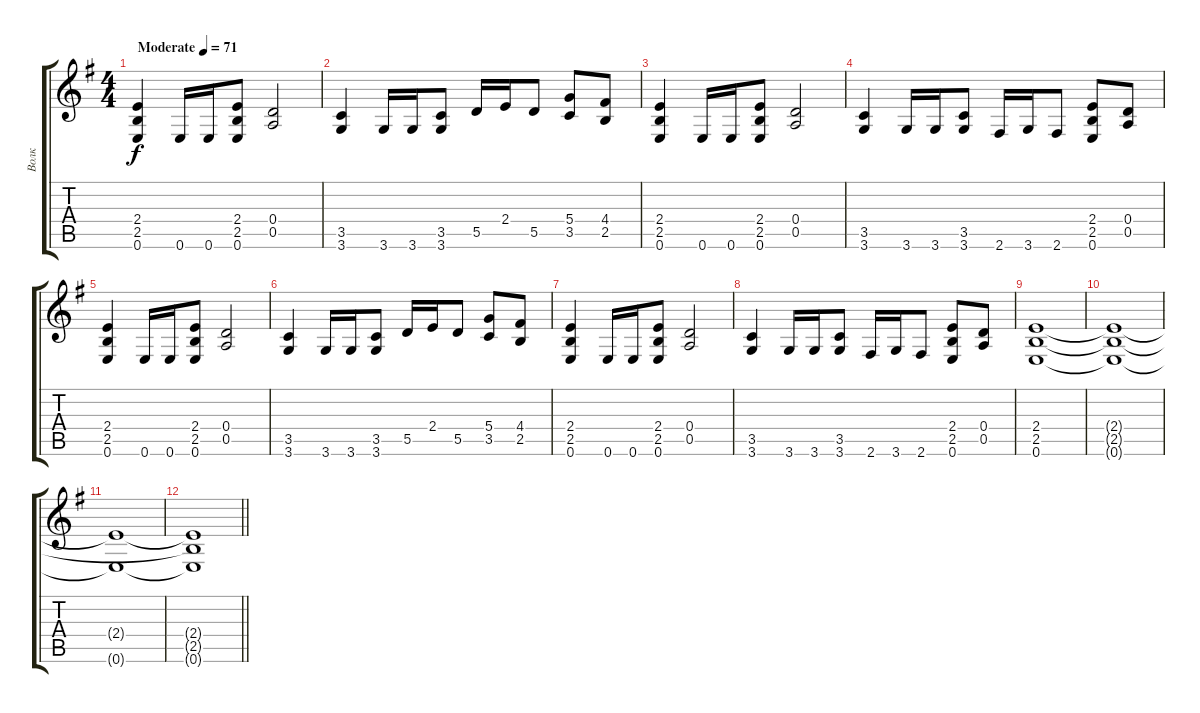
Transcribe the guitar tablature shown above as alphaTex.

\track ("Волк" "Волк") {instrument distortionguitar}
\staff {score tabs}
\tuning (E4 B3 G3 D3 A2 E2) {hide}
\ts (4 4)
\tempo (71 "Moderate")
\clef g2
\ks eminor
(2.4 2.5 0.6).4{dy f instrument distortionguitar} 0.6.16 0.6.16 (2.4 2.5 0.6).8 (0.4 0.5).2 |
(3.5 3.6).4 3.6.16 3.6.16 (3.5 3.6).8 5.5.16 2.4.16 5.5.8 (5.4 3.5).8 (4.4 2.5).8 |
(2.4 2.5 0.6).4 0.6.16 0.6.16 (2.4 2.5 0.6).8 (0.4 0.5).2 |
(3.5 3.6).4 3.6.16 3.6.16 (3.5 3.6).8 2.6.16 3.6.16 2.6.8 (2.4 2.5 0.6).8 (0.4 0.5).8 |
(2.4 2.5 0.6).4 0.6.16 0.6.16 (2.4 2.5 0.6).8 (0.4 0.5).2 |
(3.5 3.6).4 3.6.16 3.6.16 (3.5 3.6).8 5.5.16 2.4.16 5.5.8 (5.4 3.5).8 (4.4 2.5).8 |
(2.4 2.5 0.6).4 0.6.16 0.6.16 (2.4 2.5 0.6).8 (0.4 0.5).2 |
(3.5 3.6).4 3.6.16 3.6.16 (3.5 3.6).8 2.6.16 3.6.16 2.6.8 (2.4 2.5 0.6).8 (0.4 0.5).8 |
(2.4 2.5 0.6).1 |
(2.4{t} 2.5{t} 0.6{t}).1 |
(2.4{t} 0.6{t}).1 |
\barLineRight lightlight
(2.4{t} 2.5{t} 0.6{t}).1
